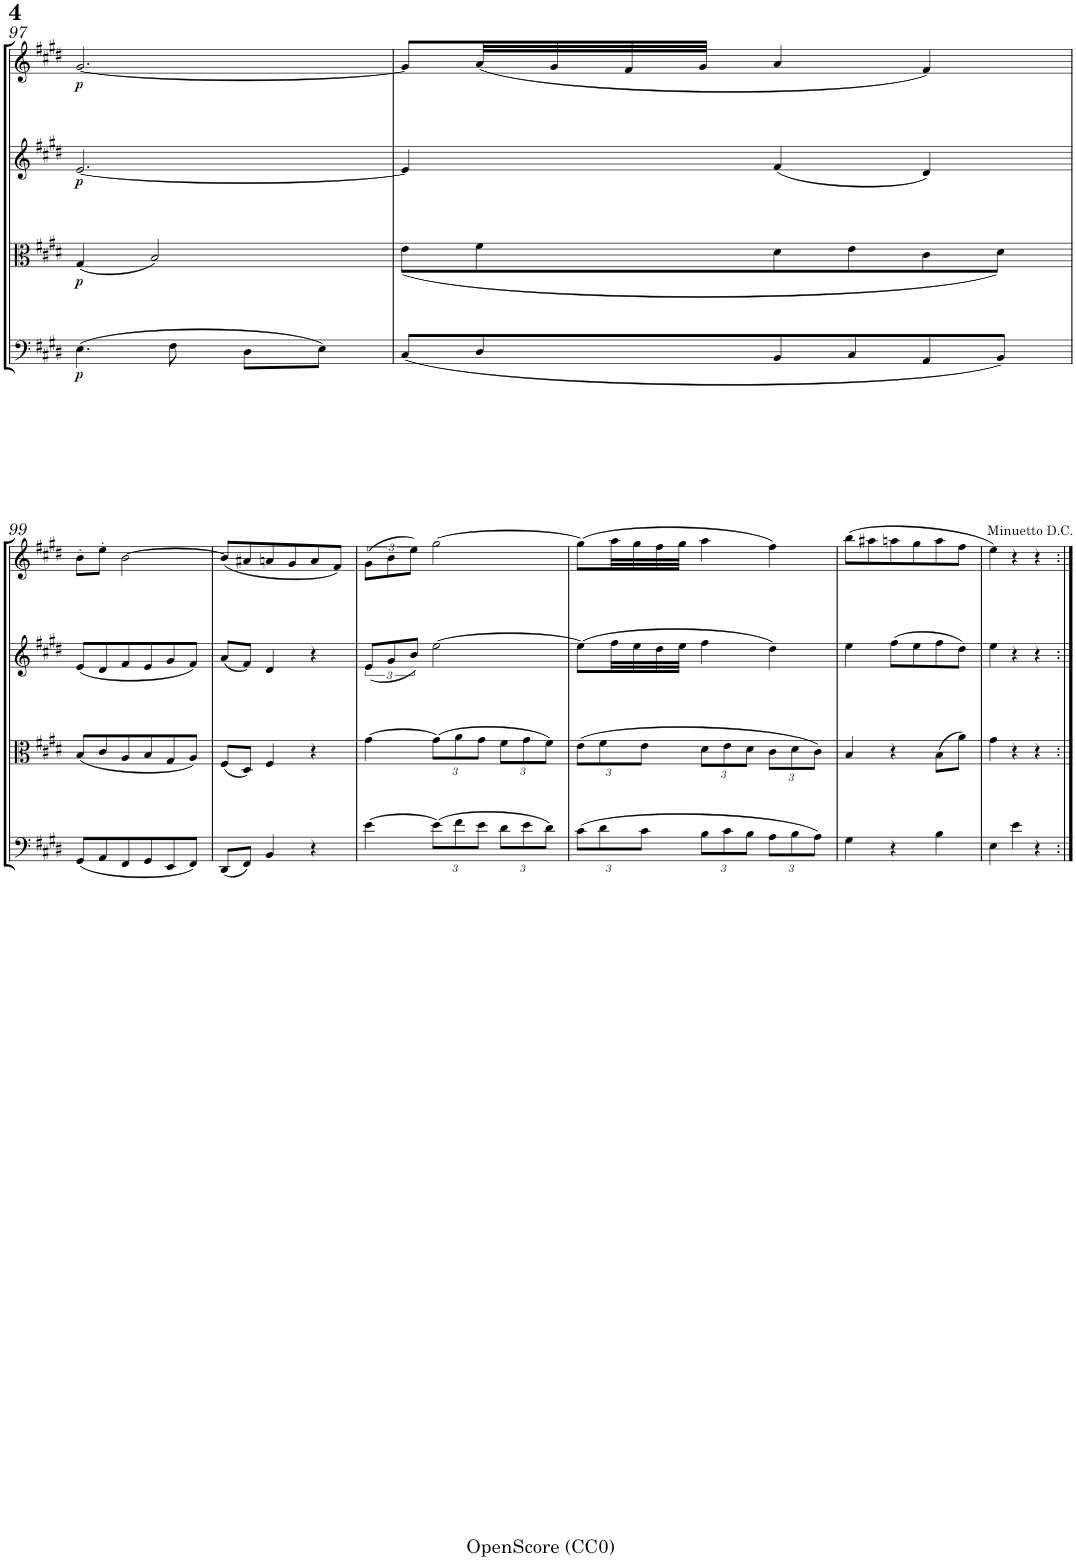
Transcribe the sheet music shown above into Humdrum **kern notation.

**kern	**dynam	**kern	**dynam	**kern	**dynam	**kern	**dynam
*part4	*part4	*part3	*part3	*part2	*part2	*part1	*part1
*staff4	*staff4	*staff3	*staff3	*staff2	*staff2	*staff1	*staff1
*I"Violoncello	*	*I"Viola	*	*I"Violin 2	*	*I"Violin 1	*
*I'Vc	*	*I'Vla	*	*I'Vln	*	*I'Vln	*
!!LO:PB:g=z
*clefF4	*	*clefC3	*	*clefG2	*	*clefG2	*
*k[f#c#g#d#]	*	*k[f#c#g#d#]	*	*k[f#c#g#d#]	*	*k[f#c#g#d#]	*
*M3/4	*	*M3/4	*	*M3/4	*	*M3/4	*
=97	=97	=97	=97	=97	=97	=97	=97
!	!LO:DY:b	!	!LO:DY:b	!	!LO:DY:b	!	!LO:DY:b
(4.E\	p	(4G#/	p	[2.e/	p	[2.g#/	p
.	.	2B/)	.	.	.	.	.
8F#\	.	.	.	.	.	.	.
8D#\L	.	.	.	.	.	.	.
8E\J)	.	.	.	.	.	.	.
=98	=98	=98	=98	=98	=98	=98	=98
(<8C#/L	.	(<8e\L	.	4e/]	.	8g#/L]	.
8D#/	.	8f#\	.	.	.	(32a/LL	.
.	.	.	.	.	.	32g#/	.
.	.	.	.	.	.	32f#/	.
.	.	.	.	.	.	32g#/JJJ	.
8BB/	.	8d#\	.	(4f#/	.	4a/	.
8C#/	.	8e\	.	.	.	.	.
8AA/	.	8c#\	.	4d#/)	.	4f#/)	.
8BB/J)	.	8d#\J)	.	.	.	.	.
!!LO:LB:g=z
=99	=99	=99	=99	=99	=99	=99	=99
(8GG#/L	.	(8B/L	.	(8e/L	.	8b'\L	.
8AA/	.	8c#/	.	8d#/	.	8ee'\J	.
8FF#/	.	8A/	.	8f#/	.	[2b\	.
8GG#/	.	8B/	.	8e/	.	.	.
8EE/	.	8G#/	.	8g#/	.	.	.
8FF#/J)	.	8A/J)	.	8f#/J)	.	.	.
=100	=100	=100	=100	=100	=100	=100	=100
(8DD#/L	.	(8F#/L	.	(8a/L	.	(8b/L]	.
8FF#/J)	.	8D#/J)	.	8f#/J)	.	8a#X/	.
4BB/	.	4F#/	.	4d#/	.	8an/	.
.	.	.	.	.	.	8g#/	.
4r	.	4r	.	4r	.	8a/	.
.	.	.	.	.	.	8f#/J)	.
=101	=101	=101	=101	=101	=101	=101	=101
[4e\	.	[4g#\	.	(12e/L	.	(12g#\L	.
.	.	.	.	12g#/	.	12b\	.
.	.	.	.	12b/J)	.	12ee\J)	.
*Xbrackettup	*	*Xbrackettup	*	*	*	*	*
(12e\L]	.	(12g#\L]	.	[2ee\	.	[2gg#\	.
12f#\	.	12a\	.	.	.	.	.
12e\J	.	12g#\J	.	.	.	.	.
12d#\L	.	12f#\L	.	.	.	.	.
12e\	.	12g#\	.	.	.	.	.
12d#\J)	.	12f#\J)	.	.	.	.	.
=102	=102	=102	=102	=102	=102	=102	=102
(12c#\L	.	(12e\L	.	(8ee\L]	.	(8gg#\L]	.
12d#\	.	12f#\	.	.	.	.	.
.	.	.	.	32ff#\LL	.	32aa\LL	.
.	.	.	.	32ee\	.	32gg#\	.
12c#\J	.	12e\J	.	.	.	.	.
.	.	.	.	32dd#\	.	32ff#\	.
.	.	.	.	32ee\JJJ	.	32gg#\JJJ	.
12B\L	.	12d#\L	.	4ff#\	.	4aa\	.
12c#\	.	12e\	.	.	.	.	.
12B\J	.	12d#\J	.	.	.	.	.
12A\L	.	12c#\L	.	4dd#\)	.	4ff#\)	.
12B\	.	12d#\	.	.	.	.	.
12A\J)	.	12c#\J)	.	.	.	.	.
=103	=103	=103	=103	=103	=103	=103	=103
4G#\	.	4B/	.	4ee\	.	(8bb\L	.
.	.	.	.	.	.	8aa#X\	.
4r	.	4r	.	(8ff#\L	.	8aan\	.
.	.	.	.	8ee\	.	8gg#\	.
4B\	.	(8B\L	.	8ff#\	.	8aa\	.
.	.	8a\J)	.	8dd#\J)	.	8ff#\J	.
=104	=104	=104	=104	=104	=104	=104	=104
4E\	.	4g#\	.	4ee\	.	4ee\)	.
4e\	.	4r	.	4r	.	4r	.
4r	.	4r	.	4r	.	4r	.
!	!	!	!	!	!	!LO:TX:a:t=Minuetto D.C.	!
=:|!	=:|!	=:|!	=:|!	=:|!	=:|!	=:|!	=:|!
*-	*-	*-	*-	*-	*-	*-	*-
